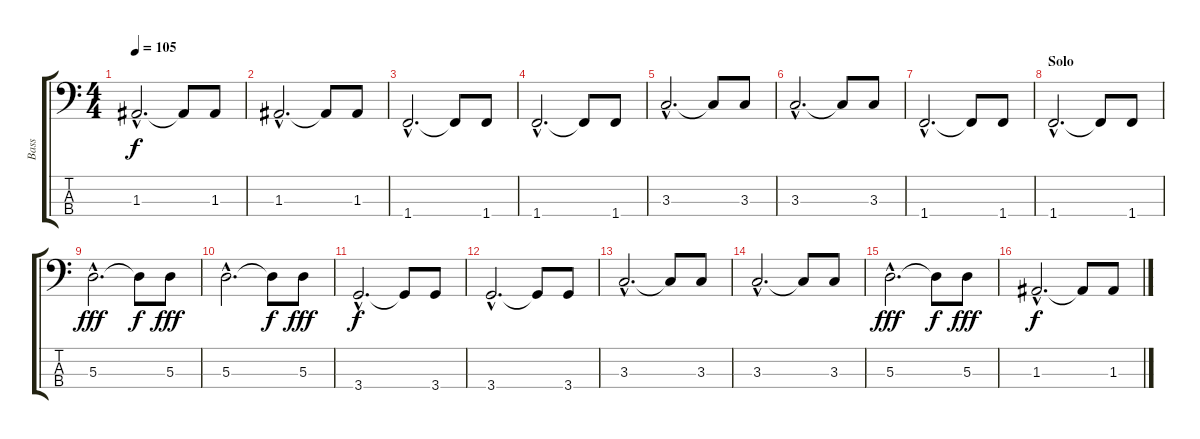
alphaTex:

\track ("Bass" "Bass") {instrument electricbasspick}
\staff {score tabs}
\tuning (G2 D2 A1 E1) {hide}
\ts (4 4)
\tempo 105
\clef f4
\ks c
1.3{hac}.2{d dy f} 1.3{t}.8 1.3.8 |
1.3{hac}.2{d} 1.3{t}.8 1.3.8 |
1.4{hac}.2{d} 1.4{t}.8 1.4.8 |
1.4{hac}.2{d} 1.4{t}.8 1.4.8 |
3.3{hac}.2{d} 3.3{t}.8 3.3.8 |
3.3{hac}.2{d} 3.3{t}.8 3.3.8 |
1.4{hac}.2{d} 1.4{t}.8 1.4.8 |
\section ("" "Solo")
1.4{hac}.2{d} 1.4{t}.8 1.4.8 |
5.3{hac}.2{d dy fff} 5.3{t}.8{dy f} 5.3.8{dy fff} |
5.3{hac}.2{d} 5.3{t}.8{dy f} 5.3.8{dy fff} |
3.4{hac}.2{d dy f} 3.4{t}.8 3.4.8 |
3.4{hac}.2{d} 3.4{t}.8 3.4.8 |
3.3{hac}.2{d} 3.3{t}.8 3.3.8 |
3.3{hac}.2{d} 3.3{t}.8 3.3.8 |
5.3{hac}.2{d dy fff} 5.3{t}.8{dy f} 5.3.8{dy fff} |
1.3{hac}.2{d dy f} 1.3{t}.8 1.3.8
